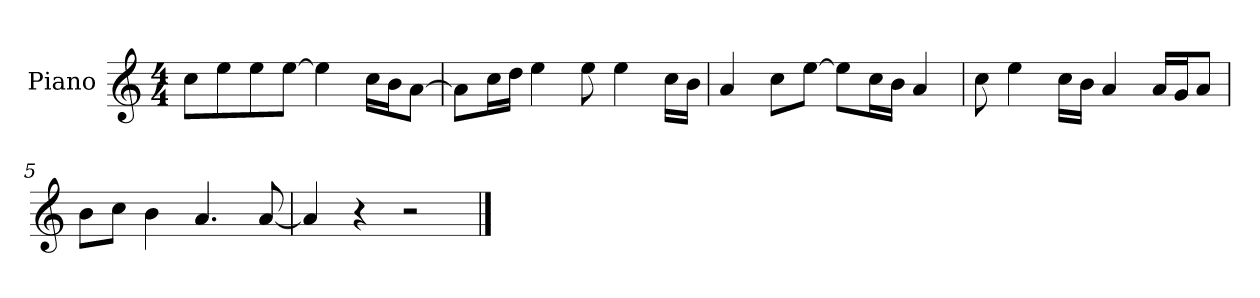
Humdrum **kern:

**kern
*part1
*staff1
*I"Piano
*I'P-no
*clefG2
*k[]
*M4/4
*MM90
=1
8cc\L
8ee\
8ee\
[8ee\J
4ee\]
16cc\LL
16b\J
[8a\J
=2
8a\L]
16cc\L
16dd\JJ
4ee\
8ee\
4ee\
16cc\LL
16b\JJ
=3
4a/
8cc\L
[8ee\J
8ee\L]
16cc\L
16b\JJ
4a/
=4
8cc\
4ee\
16cc\LL
16b\JJ
4a/
16a/LL
16g/J
8a/J
=5
8b\L
8cc\J
4b\
4.a/
[8a/
!!LO:LB:g=z
=6
4a/]
4r
2r
==
*-
